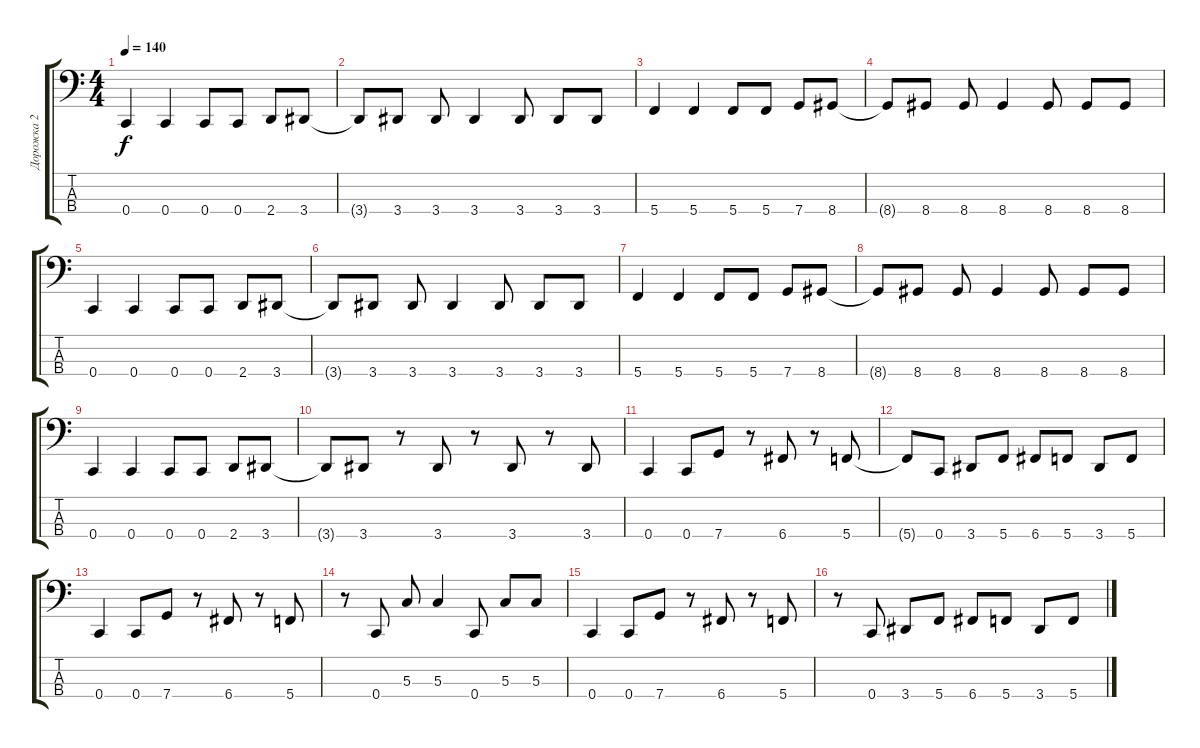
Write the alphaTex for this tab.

\track ("Дорожка 2" "Дорожка 2") {instrument electricbassfinger}
\staff {score tabs}
\tuning (F2 C2 G1 C1) {hide}
\ts (4 4)
\tempo 140
\clef f4
\ks c
0.4.4{dy f} 0.4.4 0.4.8 0.4.8 2.4.8 3.4.8 |
3.4{t}.8 3.4.8 3.4.8 3.4.4 3.4.8 3.4.8 3.4.8 |
5.4.4 5.4.4 5.4.8 5.4.8 7.4.8 8.4.8 |
8.4{t}.8 8.4.8 8.4.8 8.4.4 8.4.8 8.4.8 8.4.8 |
0.4.4 0.4.4 0.4.8 0.4.8 2.4.8 3.4.8 |
3.4{t}.8 3.4.8 3.4.8 3.4.4 3.4.8 3.4.8 3.4.8 |
5.4.4 5.4.4 5.4.8 5.4.8 7.4.8 8.4.8 |
8.4{t}.8 8.4.8 8.4.8 8.4.4 8.4.8 8.4.8 8.4.8 |
0.4.4 0.4.4 0.4.8 0.4.8 2.4.8 3.4.8 |
3.4{t}.8 3.4.8 r.8 3.4.8 r.8 3.4.8 r.8 3.4.8 |
0.4.4 0.4.8 7.4.8 r.8 6.4.8 r.8 5.4.8 |
5.4{t}.8 0.4.8 3.4.8 5.4.8 6.4.8 5.4.8 3.4.8 5.4.8 |
0.4.4 0.4.8 7.4.8 r.8 6.4.8 r.8 5.4.8 |
r.8 0.4.8 5.3.8 5.3.4 0.4.8 5.3.8 5.3.8 |
0.4.4 0.4.8 7.4.8 r.8 6.4.8 r.8 5.4.8 |
r.8 0.4.8 3.4.8 5.4.8 6.4.8 5.4.8 3.4.8 5.4.8
